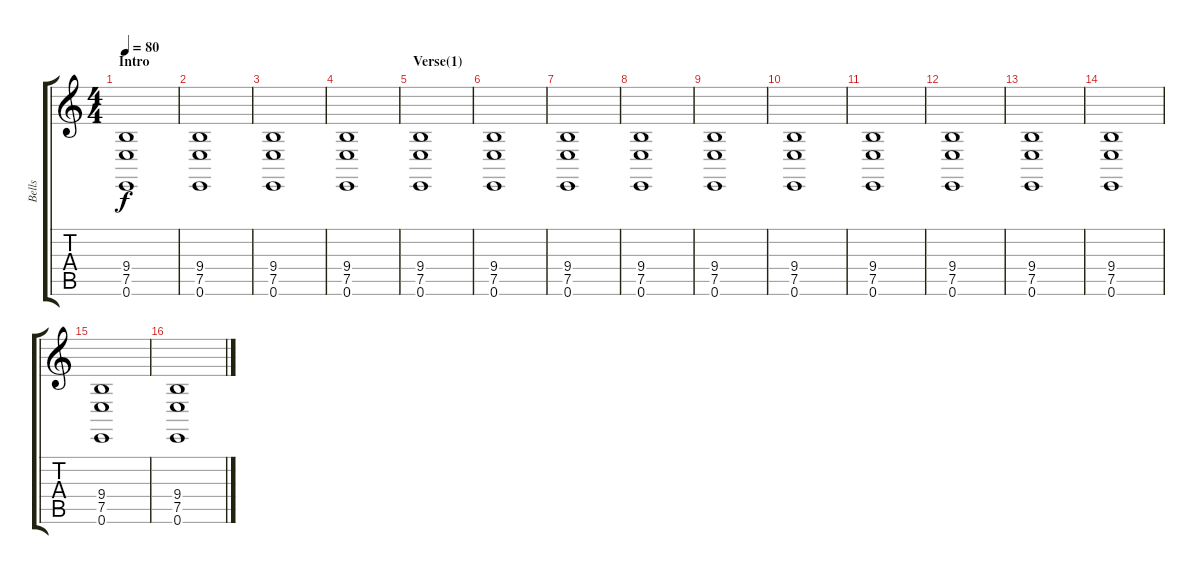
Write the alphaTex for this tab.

\track ("Bells" "Bells") {instrument tubularbells}
\staff {score tabs}
\tuning (E4 B3 G3 D3 A2 E2) {hide}
\ts (4 4)
\section ("" "Intro")
\tempo 80
\clef g2
\ks c
(9.4 7.5 0.6).1{dy f instrument tubularbells} |
(9.4 7.5 0.6).1 |
(9.4 7.5 0.6).1 |
(9.4 7.5 0.6).1 |
\section ("" "Verse(1)")
(9.4 7.5 0.6).1 |
(9.4 7.5 0.6).1 |
(9.4 7.5 0.6).1 |
(9.4 7.5 0.6).1 |
(9.4 7.5 0.6).1 |
(9.4 7.5 0.6).1 |
(9.4 7.5 0.6).1 |
(9.4 7.5 0.6).1 |
(9.4 7.5 0.6).1 |
(9.4 7.5 0.6).1 |
(9.4 7.5 0.6).1 |
(9.4 7.5 0.6).1
